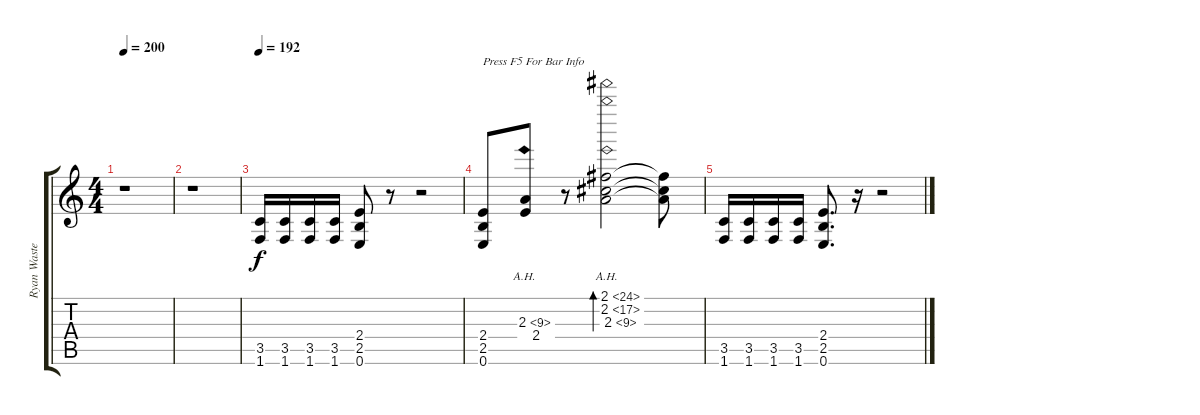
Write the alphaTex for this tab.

\track ("Ryan Waste (Guitar)" "Ryan Waste") {instrument distortionguitar}
\staff {score tabs}
\tuning (E4 B3 G3 D3 A2 E2) {hide}
\ts (4 4)
\tempo 200
\clef g2
\ks c
r.1{dy f instrument distortionguitar} |
r.1 |
\tempo 192
(3.5 1.6).16 (3.5 1.6).16 (3.5 1.6).16 (3.5 1.6).16 (2.4 2.5 0.6).8 r.8 r.2 |
(2.4 2.5 0.6).8{txt "Press F5 For Bar Info"} (2.3{ah 7} 2.4).8 r.8 (2.1{ah 22} 2.2{ah 15} 2.3{ah 7}).2{bd 240} (2.1{t} 2.2{t} 2.3{t}).8 |
(3.5 1.6).16 (3.5 1.6).16 (3.5 1.6).16 (3.5 1.6).16 (2.4 2.5 0.6).8{d} r.16 r.2
